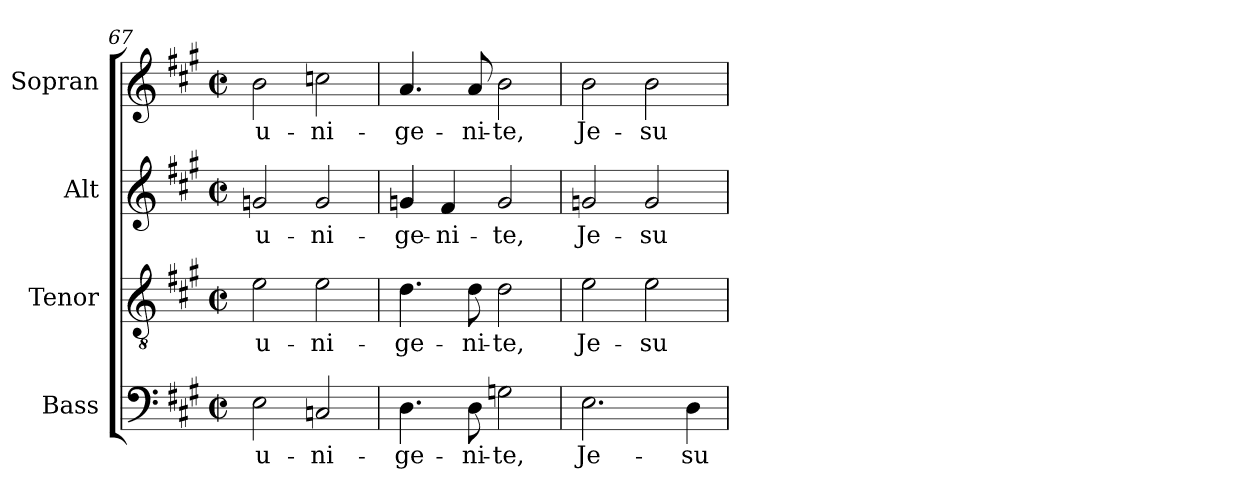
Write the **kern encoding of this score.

**kern	**text	**kern	**text	**kern	**text	**kern	**text
*part4	*part4	*part3	*part3	*part2	*part2	*part1	*part1
*staff4	*staff4	*staff3	*staff3	*staff2	*staff2	*staff1	*staff1
*I"Bass	*	*I"Tenor	*	*I"Alt	*	*I"Sopran	*
*I'B.	*	*I'T.	*	*I'A.	*	*I'S.	*
!!LO:LB:g=z
*clefF4	*	*clefGv2	*	*clefG2	*	*clefG2	*
*k[f#c#g#]	*	*k[f#c#g#]	*	*k[f#c#g#]	*	*k[f#c#g#]	*
*A:	*	*A:	*	*A:	*	*A:	*
*M2/2	*	*M2/2	*	*M2/2	*	*M2/2	*
*met(c|)	*	*met(c|)	*	*met(c|)	*	*met(c|)	*
=67	=67	=67	=67	=67	=67	=67	=67
!	!LO:LY:b	!	!LO:LY:b	!	!LO:LY:b	!	!LO:LY:b
2E\	u-	2e\	u-	2gn/	u-	2b\	u-
!	!LO:LY:b	!	!LO:LY:b	!	!LO:LY:b	!	!LO:LY:b
2Cn/	-ni-	2e\	-ni-	2g/	-ni-	2ccn\	-ni-
=68	=68	=68	=68	=68	=68	=68	=68
!	!LO:LY:b	!	!LO:LY:b	!	!LO:LY:b	!	!LO:LY:b
4.D\	-ge-	4.d\	-ge-	4gn/	-ge-	4.a/	-ge-
!	!	!	!	!	!LO:LY:b	!	!
.	.	.	.	4f#/	-ni-	.	.
!	!LO:LY:b	!	!LO:LY:b	!	!	!	!LO:LY:b
8D\	-ni-	8d\	-ni-	.	.	8a/	-ni-
!	!LO:LY:b	!	!LO:LY:b	!	!LO:LY:b	!	!LO:LY:b
2Gn\	-te,	2d\	-te,	2g/	-te,	2b\	-te,
=69	=69	=69	=69	=69	=69	=69	=69
!	!LO:LY:b	!	!LO:LY:b	!	!LO:LY:b	!	!LO:LY:b
2.E\	Je-	2e\	Je-	2gn/	Je-	2b\	Je-
!	!	!	!LO:LY:b	!	!LO:LY:b	!	!LO:LY:b
.	.	2e\	-su	2g/	-su	2b\	-su
!	!LO:LY:b	!	!	!	!	!	!
4D\	-su	.	.	.	.	.	.
=	=	=	=	=	=	=	=
*-	*-	*-	*-	*-	*-	*-	*-
